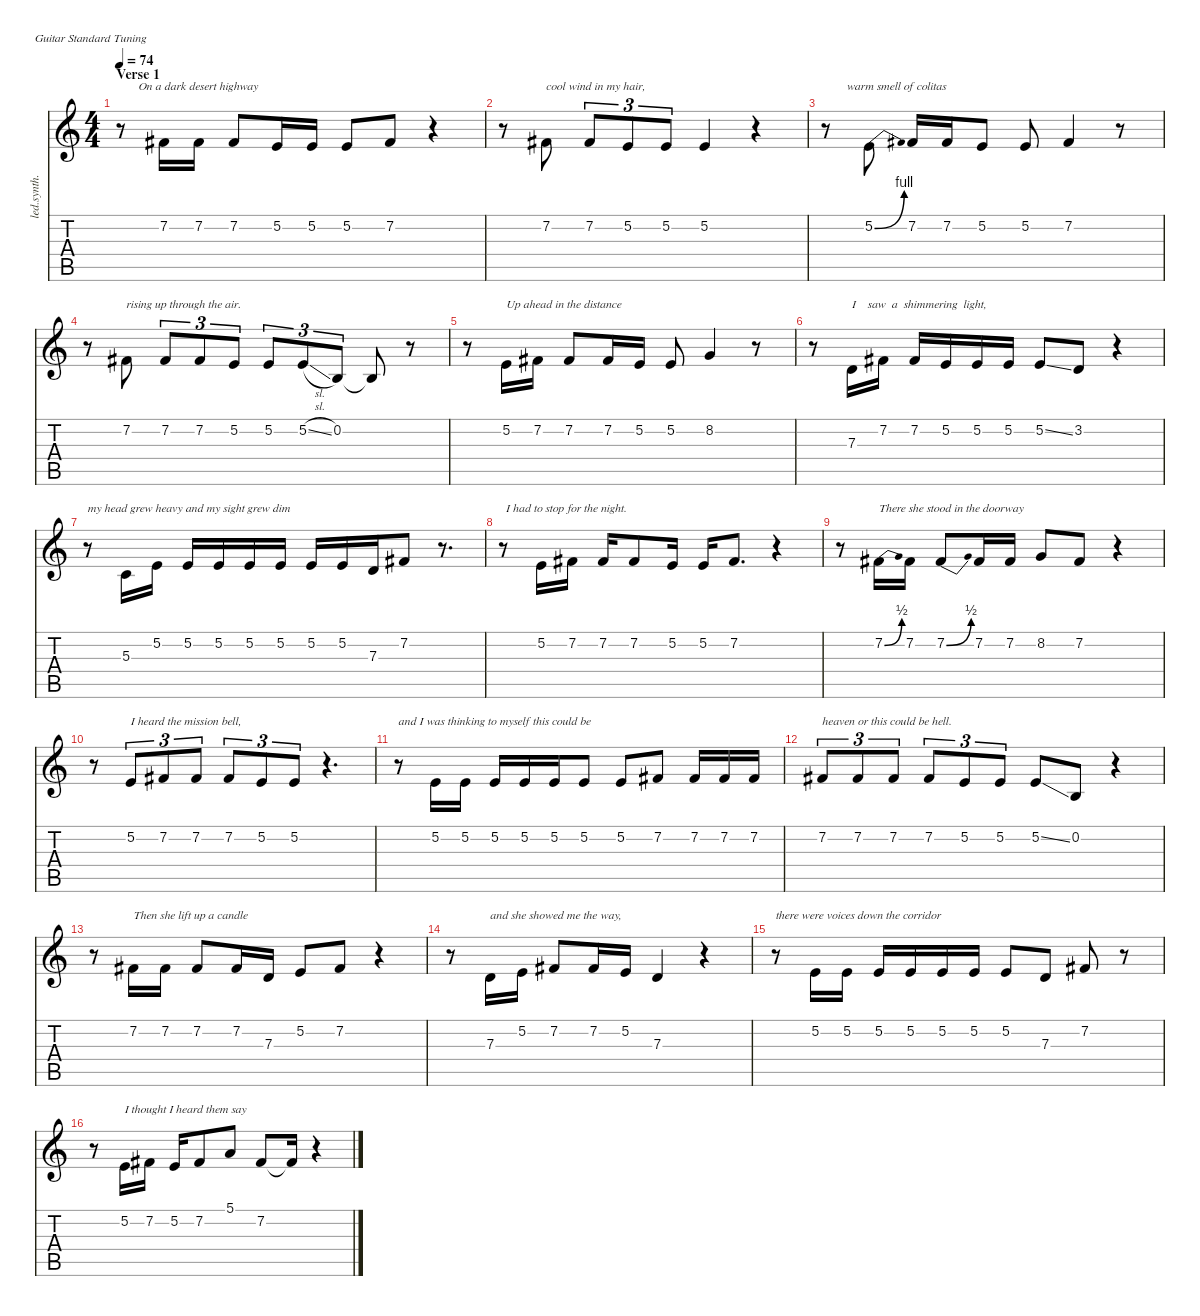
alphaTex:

\defaultSystemsLayout 4
\hideDynamics
\bracketExtendMode nobrackets
\otherSystemsTrackNameOrientation horizontal
\track ("Vocals" "led.synth.") {instrument lead3calliope}
\staff {score tabs}
\tuning (E4 B3 G3 D3 A2 E2)
\ts (4 4)
\section ("" "Verse 1")
\tempo 74
\clef g2
\ks c
r.8{txt "      On a dark desert highway" dy f beam Down} 7.2{acc #}.16{beam Up} 7.2{acc #}.16{beam Up} 7.2{acc #}.8{beam Up} 5.2.16{beam Up} 5.2.16{beam Up} 5.2.8{beam Up} 7.2{acc #}.8{beam Up} r.4{beam Up} |
r.8{beam Down} 7.2{acc #}.8{txt "cool wind in my hair," beam Up} 7.2{acc #}.8{tu (3 2) beam Up} 5.2.8{tu (3 2) beam Up} 5.2.8{tu (3 2) beam Up} 5.2.4{beam Up} r.4{beam Up} |
r.8{txt "       warm smell of colitas" beam Down} 5.2{be (bend 0 0 30 4)}.8{beam Up} 7.2{acc #}.16{beam Up} 7.2{acc #}.16{beam Up} 5.2.8{beam Up} 5.2.8{beam Up} 7.2{acc #}.4{beam Up} r.8{beam Up} |
r.8{beam Down} 7.2{acc #}.8{txt "rising up through the air." beam Up} 7.2{acc #}.8{tu (3 2) beam Up} 7.2{acc #}.8{tu (3 2) beam Up} 5.2.8{tu (3 2) beam Up} 5.2.8{tu (3 2) beam Up} 5.2{sl}.8{tu (3 2) beam Up} 0.2.8{tu (3 2) beam Up} 0.2{t}.8{beam Up} r.8{beam Up} |
r.8{beam Down} 5.2.16{txt "Up ahead in the distance" beam Up} 7.2{acc #}.16{beam Up} 7.2{acc #}.8{beam Up} 7.2{acc #}.16{beam Up} 5.2.16{beam Up} 5.2.8{beam Up} 8.2.4{beam Up} r.8{beam Up} |
r.8{beam Down} 7.3.16{txt "I    saw  a  shimmering  light," beam Up} 7.2{acc #}.16{beam Up} 7.2{acc #}.16{beam Up} 5.2.16{beam Up} 5.2.16{beam Up} 5.2.16{beam Up} 5.2{ss}.8{beam Up} 3.2.8{beam Up} r.4{beam Up} |
r.8{txt "my head grew heavy and my sight grew dim" beam Down} 5.3.16{beam Up} 5.2.16{beam Up} 5.2.16{beam Up} 5.2.16{beam Up} 5.2.16{beam Up} 5.2.16{beam Up} 5.2.16{beam Up} 5.2.16{beam Up} 7.3.16{beam Up} 7.2{acc #}.8{beam Up} r.8{d beam Up} |
r.8{txt " I had to stop for the night." beam Down} 5.2.16{beam Up} 7.2{acc #}.16{beam Up} 7.2{acc #}.16{beam Up} 7.2{acc #}.8{beam Up} 5.2.16{beam Up} 5.2.16{beam Up} 7.2{acc #}.8{d beam Up} r.4{beam Up} |
r.8{beam Down} 7.2{be (bend 0 0 60 2) acc #}.16{txt "There she stood in the doorway" beam Up} 7.2{acc #}.16{beam Up} 7.2{be (bend 0 0 30 2) acc #}.8{beam Up} 7.2{acc #}.16{beam Up} 7.2{acc #}.16{beam Up} 8.2.8{beam Up} 7.2{acc #}.8{beam Up} r.4{beam Up} |
r.8{beam Down} 5.2.8{tu (3 2) txt "I heard the mission bell," beam Up} 7.2{acc #}.8{tu (3 2) beam Up} 7.2{acc #}.8{tu (3 2) beam Up} 7.2{acc #}.8{tu (3 2) beam Up} 5.2.8{tu (3 2) beam Up} 5.2.8{tu (3 2) beam Up} r.4{d beam Up} |
r.8{txt "and I was thinking to myself this could be" beam Down} 5.2.16{beam Up} 5.2.16{beam Up} 5.2.16{beam Up} 5.2.16{beam Up} 5.2.16{beam Up} 5.2.8{beam Up} 5.2.8{beam Up} 7.2{acc #}.8{beam Up} 7.2{acc #}.16{beam Up} 7.2{acc #}.16{beam Up} 7.2{acc #}.16{beam Up} |
7.2{acc #}.8{tu (3 2) txt "heaven or this could be hell." beam Up} 7.2{acc #}.8{tu (3 2) beam Up} 7.2{acc #}.8{tu (3 2) beam Up} 7.2{acc #}.8{tu (3 2) beam Up} 5.2.8{tu (3 2) beam Up} 5.2.8{tu (3 2) beam Up} 5.2{ss}.8{beam Up} 0.2.8{beam Up} r.4{beam Up} |
r.8{beam Down} 7.2{acc #}.16{txt "Then she lift up a candle" beam Up} 7.2{acc #}.16{beam Up} 7.2{acc #}.8{beam Up} 7.2{acc #}.16{beam Up} 7.3.16{beam Up} 5.2.8{beam Up} 7.2{acc #}.8{beam Up} r.4{beam Up} |
r.8{beam Down} 7.3.16{txt "and she showed me the way," beam Up} 5.2.16{beam Up} 7.2{acc #}.8{beam Up} 7.2{acc #}.16{beam Up} 5.2.16{beam Up} 7.3.4{beam Up} r.4{beam Up} |
r.8{txt "there were voices down the corridor" beam Down} 5.2.16{beam Up} 5.2.16{beam Up} 5.2.16{beam Up} 5.2.16{beam Up} 5.2.16{beam Up} 5.2.16{beam Up} 5.2.8{beam Up} 7.3.8{beam Up} 7.2{acc #}.8{beam Up} r.8{beam Up} |
r.8{beam Down} 5.2.16{txt "I thought I heard them say" beam Up} 7.2{acc #}.16{beam Up} 5.2.16{beam Up} 7.2{acc #}.8{beam Up} 5.1.8{beam Up} 7.2{acc #}.8{beam Up} 7.2{t acc #}.16{beam Up} r.4{beam Up}
